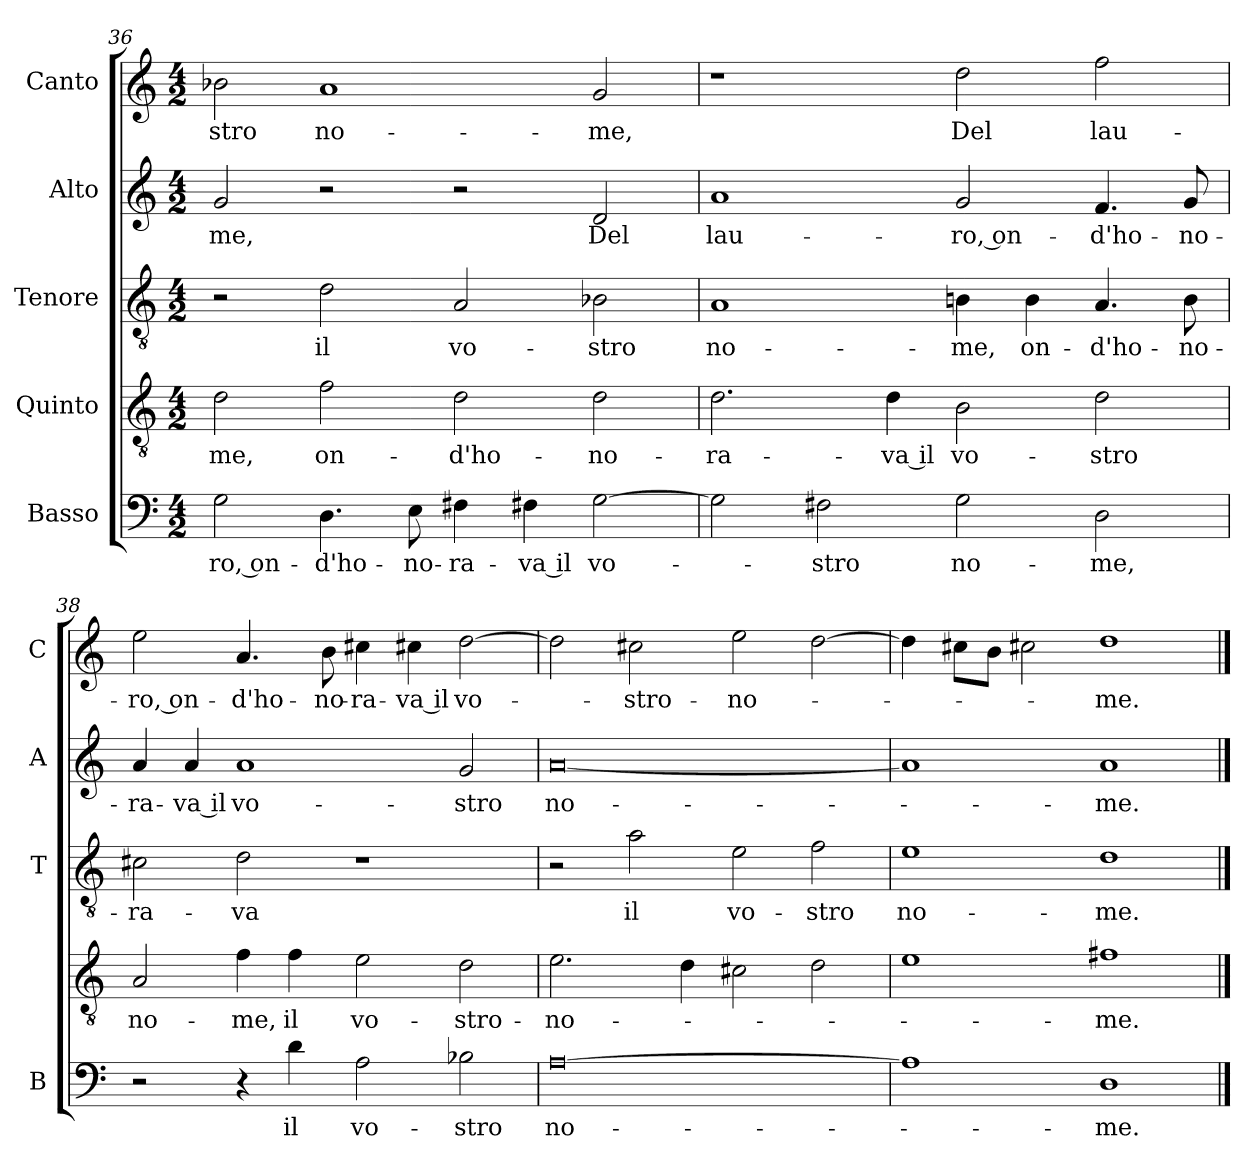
**kern	**text	**kern	**text	**kern	**text	**kern	**text	**kern	**text
*part5	*part5	*part4	*part4	*part3	*part3	*part2	*part2	*part1	*part1
*staff5	*staff5	*staff4	*staff4	*staff3	*staff3	*staff2	*staff2	*staff1	*staff1
*I"Basso	*	*I"Quinto	*	*I"Tenore	*	*I"Alto	*	*I"Canto	*
*I'B	*	*	*	*I'T	*	*I'A	*	*I'C	*
*clefF4	*	*clefGv2	*	*clefGv2	*	*clefG2	*	*clefG2	*
*k[]	*	*k[]	*	*k[]	*	*k[]	*	*k[]	*
*C:	*	*C:	*	*C:	*	*C:	*	*C:	*
*M4/2	*	*M4/2	*	*M4/2	*	*M4/2	*	*M4/2	*
=36	=36	=36	=36	=36	=36	=36	=36	=36	=36
2G	-ro, on-	2d	-me,	2r	.	2g	-me,	2b-X	-stro
4.D	-d'ho-	2f	on-	2d	il	2r	.	1a	no-
8E	-no-	.	.	.	.	.	.	.	.
4F#X	-ra-	2d	-d'ho-	2A	vo-	2r	.	.	.
4F#X	-va il	.	.	.	.	.	.	.	.
[2G	vo-	2d	-no-	2B-X	-stro	2d	Del	2g	-me,
=37	=37	=37	=37	=37	=37	=37	=37	=37	=37
2G]	.	2.d	-ra-	1A	no-	1a	lau-	1r	.
2F#X	-stro	.	.	.	.	.	.	.	.
.	.	4d	-va il	.	.	.	.	.	.
2G	no-	2B	vo-	4Bn	-me,	2g	-ro, on-	2dd	Del
.	.	.	.	4B	on-	.	.	.	.
2D	-me,	2d	-stro	4.A	-d'ho-	4.f	-d'ho-	2ff	lau-
.	.	.	.	8B	-no-	8g	-no-	.	.
=38	=38	=38	=38	=38	=38	=38	=38	=38	=38
2r	.	2A	no-	2c#X	-ra-	4a	-ra-	2ee	-ro, on-
.	.	.	.	.	.	4a	-va il	.	.
4r	.	4f	-me,	2d	-va	1a	vo-	4.a	-d'ho-
4d	il	4f	il	.	.	.	.	.	.
.	.	.	.	.	.	.	.	8b	-no-
2A	vo-	2e	vo-	1r	.	.	.	4cc#X	-ra-
.	.	.	.	.	.	.	.	4cc#X	-va il
2B-X	-stro	2d	-stro-	.	.	2g	-stro	[2dd	vo-
=39	=39	=39	=39	=39	=39	=39	=39	=39	=39
[0A	no-	2.e	-no-	2r	.	[0a	no-	2dd]	.
.	.	.	.	2a	il	.	.	2cc#X	-stro-
.	.	4d	.	.	.	.	.	.	.
.	.	2c#X	.	2e	vo-	.	.	2ee	-no-
.	.	2d	.	2f	-stro	.	.	[2dd	.
=40	=40	=40	=40	=40	=40	=40	=40	=40	=40
1A]	.	1e	.	1e	no-	1a]	.	4dd]	.
.	.	.	.	.	.	.	.	8cc#XL	.
.	.	.	.	.	.	.	.	8bJ	.
.	.	.	.	.	.	.	.	2cc#X	.
1D	-me.	1f#X	-me.	1d	-me.	1a	-me.	1dd	-me.
==	==	==	==	==	==	==	==	==	==
*-	*-	*-	*-	*-	*-	*-	*-	*-	*-
